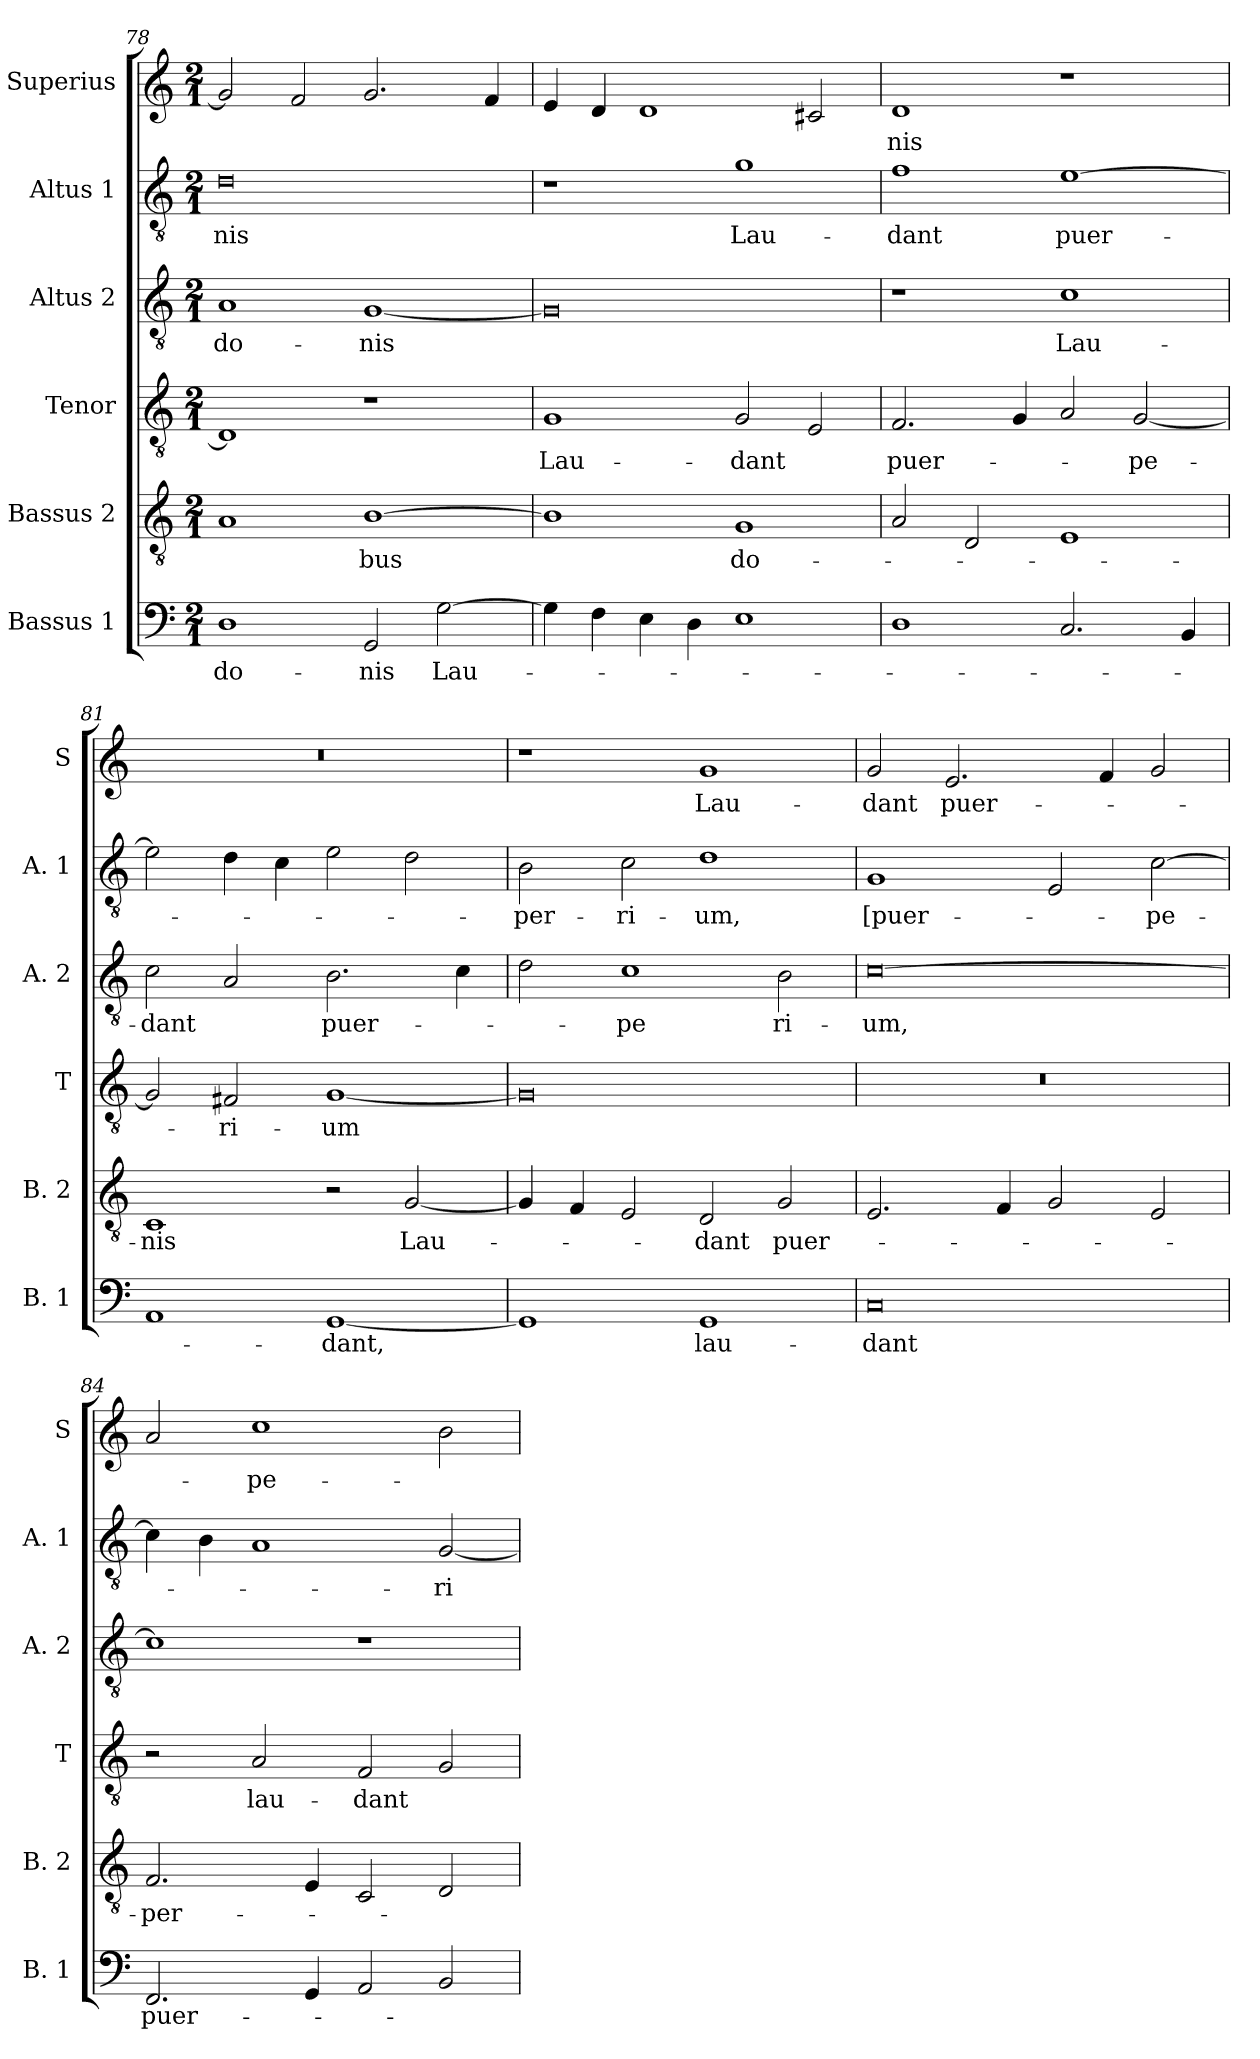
**kern	**text	**kern	**text	**kern	**text	**kern	**text	**kern	**text	**kern	**text
*part6	*part6	*part5	*part5	*part4	*part4	*part3	*part3	*part2	*part2	*part1	*part1
*staff6	*staff6	*staff5	*staff5	*staff4	*staff4	*staff3	*staff3	*staff2	*staff2	*staff1	*staff1
*I"Bassus 1	*	*I"Bassus 2	*	*I"Tenor	*	*I"Altus 2	*	*I"Altus 1	*	*I"Superius	*
*I'B. 1	*	*I'B. 2	*	*I'T	*	*I'A. 2	*	*I'A. 1	*	*I'S	*
*clefF4	*	*clefGv2	*	*clefGv2	*	*clefGv2	*	*clefGv2	*	*clefG2	*
*k[]	*	*k[]	*	*k[]	*	*k[]	*	*k[]	*	*k[]	*
*C:	*	*C:	*	*C:	*	*C:	*	*C:	*	*C:	*
*M2/1	*	*M2/1	*	*M2/1	*	*M2/1	*	*M2/1	*	*M2/1	*
=78	=78	=78	=78	=78	=78	=78	=78	=78	=78	=78	=78
1D	do-	1A	.	1D]	.	1A	do-	0d	-nis	2g]	.
.	.	.	.	.	.	.	.	.	.	2f	.
2GG	-nis	[1B	-bus	1r	.	[1G	-nis	.	.	2.g	.
[2G	Lau-	.	.	.	.	.	.	.	.	.	.
.	.	.	.	.	.	.	.	.	.	4f	.
=79	=79	=79	=79	=79	=79	=79	=79	=79	=79	=79	=79
4G]	.	1B]	.	1G	Lau-	0G]	.	1r	.	4e	.
4F	.	.	.	.	.	.	.	.	.	4d	.
4E	.	.	.	.	.	.	.	.	.	1d	.
4D	.	.	.	.	.	.	.	.	.	.	.
1E	.	1G	do-	2G	-dant	.	.	1g	Lau-	.	.
.	.	.	.	2E	.	.	.	.	.	2c#X	.
=80	=80	=80	=80	=80	=80	=80	=80	=80	=80	=80	=80
1D	.	2A	.	2.F	puer-	1r	.	1f	-dant	1d	-nis
.	.	2D	.	.	.	.	.	.	.	.	.
.	.	.	.	4G	.	.	.	.	.	.	.
2.C	.	1E	.	2A	.	1c	Lau-	[1e	puer-	1r	.
.	.	.	.	[2G	-pe-	.	.	.	.	.	.
4BB	.	.	.	.	.	.	.	.	.	.	.
=81	=81	=81	=81	=81	=81	=81	=81	=81	=81	=81	=81
1AA	.	1C	-nis	2G]	.	2c	-dant	2e]	.	0r	.
.	.	.	.	2F#X	-ri-	2A	.	4d	.	.	.
.	.	.	.	.	.	.	.	4c	.	.	.
[1GG	-dant,	2r	.	[1G	-um	2.B	puer-	2e	.	.	.
.	.	[2G	Lau-	.	.	.	.	2d	.	.	.
.	.	.	.	.	.	4c	.	.	.	.	.
=82	=82	=82	=82	=82	=82	=82	=82	=82	=82	=82	=82
1GG]	.	4G]	.	0G]	.	2d	.	2B	-per-	1r	.
.	.	4F	.	.	.	.	.	.	.	.	.
.	.	2E	.	.	.	1c	-pe	2c	-ri-	.	.
1GG	lau-	2D	-dant	.	.	.	.	1d	-um,	1g	Lau-
.	.	2G	puer-	.	.	2B	ri-	.	.	.	.
=83	=83	=83	=83	=83	=83	=83	=83	=83	=83	=83	=83
0C	-dant	2.E	.	0r	.	[0c	-um,	1G	[puer-	2g	-dant
.	.	.	.	.	.	.	.	.	.	2.e	puer-
.	.	4F	.	.	.	.	.	.	.	.	.
.	.	2G	.	.	.	.	.	2E	.	.	.
.	.	.	.	.	.	.	.	.	.	4f	.
.	.	2E	.	.	.	.	.	[2c	-pe-	2g	.
=84	=84	=84	=84	=84	=84	=84	=84	=84	=84	=84	=84
2.FF	puer-	2.F	-per-	2r	.	1c]	.	4c]	.	2a	.
.	.	.	.	.	.	.	.	4B	.	.	.
.	.	.	.	2A	lau-	.	.	1A	.	1cc	-pe-
4GG	.	4E	.	.	.	.	.	.	.	.	.
2AA	.	2C	.	2F	-dant	1r	.	.	.	.	.
2BB	.	2D	.	2G	.	.	.	[2G	-ri-	2b	.
=	=	=	=	=	=	=	=	=	=	=	=
*-	*-	*-	*-	*-	*-	*-	*-	*-	*-	*-	*-
